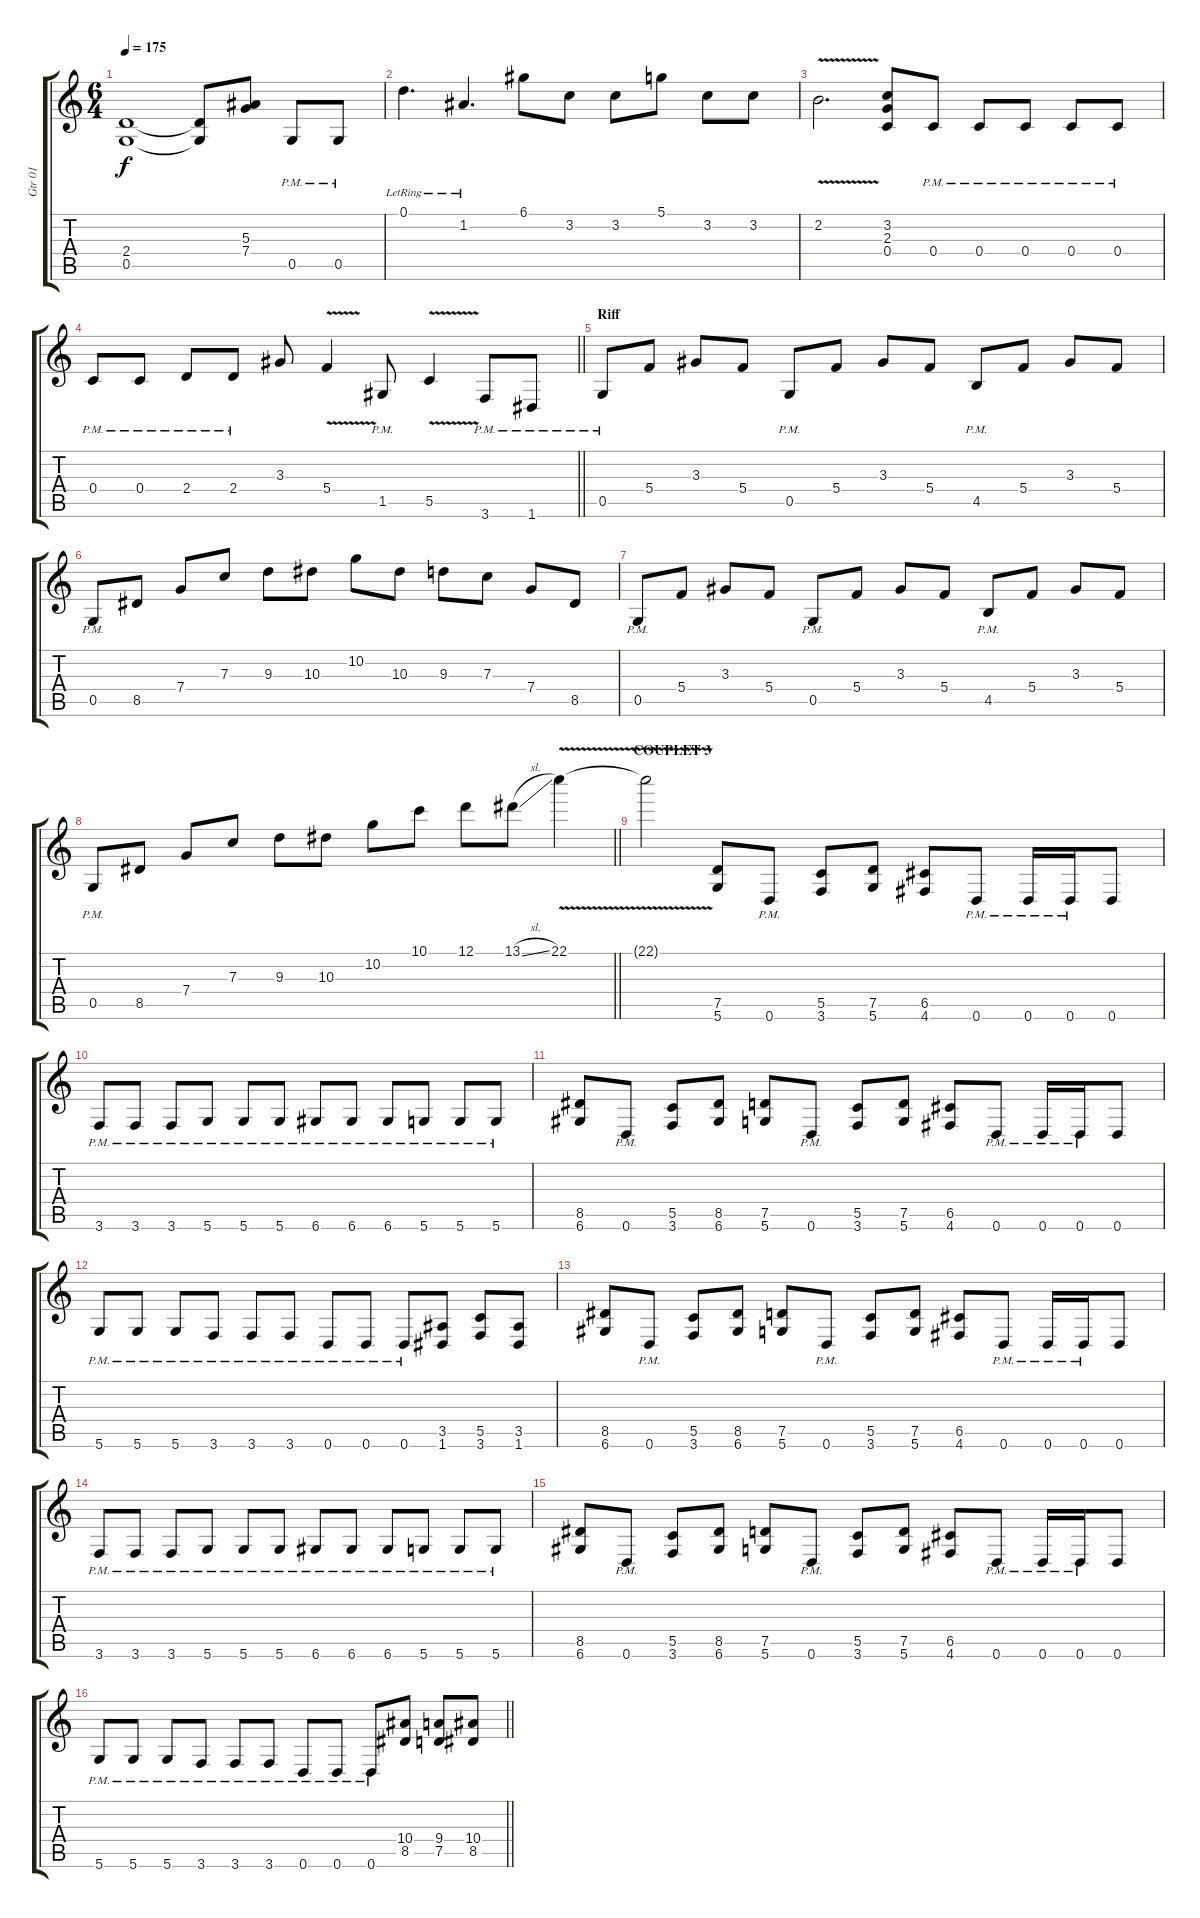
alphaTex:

\track ("Gtr 01" "Gtr 01") {instrument distortionguitar}
\staff {score tabs}
\tuning (D4 A3 F3 C3 G2 D2) {hide}
\ts (6 4)
\tempo 175
\clef g2
\ks c
(2.4 0.5).1{dy f} (2.4{t} 0.5{t}).8 (5.3 7.4).8 0.5{pm}.8 0.5{pm}.8 |
0.1{lr}.4{d} 1.2{lr}.4{d} 6.1.8 3.2.8 3.2.8 5.1.8 3.2.8 3.2.8 |
2.2{v}.2{d} (3.2 2.3 0.4).8 0.4{pm}.8 0.4{pm}.8 0.4{pm}.8 0.4{pm}.8 0.4{pm}.8 |
\barLineRight lightlight
0.4{pm}.8 0.4{pm}.8 2.4{pm}.8 2.4{pm}.8 3.3.8 5.4{v}.4 1.5{pm}.8 5.5{v}.4 3.6{pm}.8 1.6{pm}.8 |
\section ("" "Riff")
0.5{pm}.8 5.4.8 3.3.8 5.4.8 0.5{pm}.8 5.4.8 3.3.8 5.4.8 4.5{pm}.8 5.4.8 3.3.8 5.4.8 |
0.5{pm}.8 8.5.8 7.4.8 7.3.8 9.3.8 10.3.8 10.2.8 10.3.8 9.3.8 7.3.8 7.4.8 8.5.8 |
0.5{pm}.8 5.4.8 3.3.8 5.4.8 0.5{pm}.8 5.4.8 3.3.8 5.4.8 4.5{pm}.8 5.4.8 3.3.8 5.4.8 |
\barLineRight lightlight
0.5{pm}.8 8.5.8 7.4.8 7.3.8 9.3.8 10.3.8 10.2.8 10.1.8 12.1.8 13.1{sl}.8 22.1{v}.4 |
\section ("" "COUPLET 3")
22.1{t}.2 (7.5 5.6).8 0.6{pm}.8 (5.5 3.6).8 (7.5 5.6).8 (6.5 4.6).8 0.6{pm}.8 0.6{pm}.16 0.6{pm}.16 0.6.8 |
3.6{pm}.8 3.6{pm}.8 3.6{pm}.8 5.6{pm}.8 5.6{pm}.8 5.6{pm}.8 6.6{pm}.8 6.6{pm}.8 6.6{pm}.8 5.6{pm}.8 5.6{pm}.8 5.6{pm}.8 |
(8.5 6.6).8 0.6{pm}.8 (5.5 3.6).8 (8.5 6.6).8 (7.5 5.6).8 0.6{pm}.8 (5.5 3.6).8 (7.5 5.6).8 (6.5 4.6).8 0.6{pm}.8 0.6{pm}.16 0.6{pm}.16 0.6.8 |
5.6{pm}.8 5.6{pm}.8 5.6{pm}.8 3.6{pm}.8 3.6{pm}.8 3.6{pm}.8 0.6{pm}.8 0.6{pm}.8 0.6{pm}.8 (3.5 1.6).8 (5.5 3.6).8 (3.5 1.6).8 |
(8.5 6.6).8 0.6{pm}.8 (5.5 3.6).8 (8.5 6.6).8 (7.5 5.6).8 0.6{pm}.8 (5.5 3.6).8 (7.5 5.6).8 (6.5 4.6).8 0.6{pm}.8 0.6{pm}.16 0.6{pm}.16 0.6.8 |
3.6{pm}.8 3.6{pm}.8 3.6{pm}.8 5.6{pm}.8 5.6{pm}.8 5.6{pm}.8 6.6{pm}.8 6.6{pm}.8 6.6{pm}.8 5.6{pm}.8 5.6{pm}.8 5.6{pm}.8 |
(8.5 6.6).8 0.6{pm}.8 (5.5 3.6).8 (8.5 6.6).8 (7.5 5.6).8 0.6{pm}.8 (5.5 3.6).8 (7.5 5.6).8 (6.5 4.6).8 0.6{pm}.8 0.6{pm}.16 0.6{pm}.16 0.6.8 |
\barLineRight lightlight
5.6{pm}.8 5.6{pm}.8 5.6{pm}.8 3.6{pm}.8 3.6{pm}.8 3.6{pm}.8 0.6{pm}.8 0.6{pm}.8 0.6{pm}.8 (10.4 8.5).8 (9.4 7.5).8 (10.4 8.5).8
